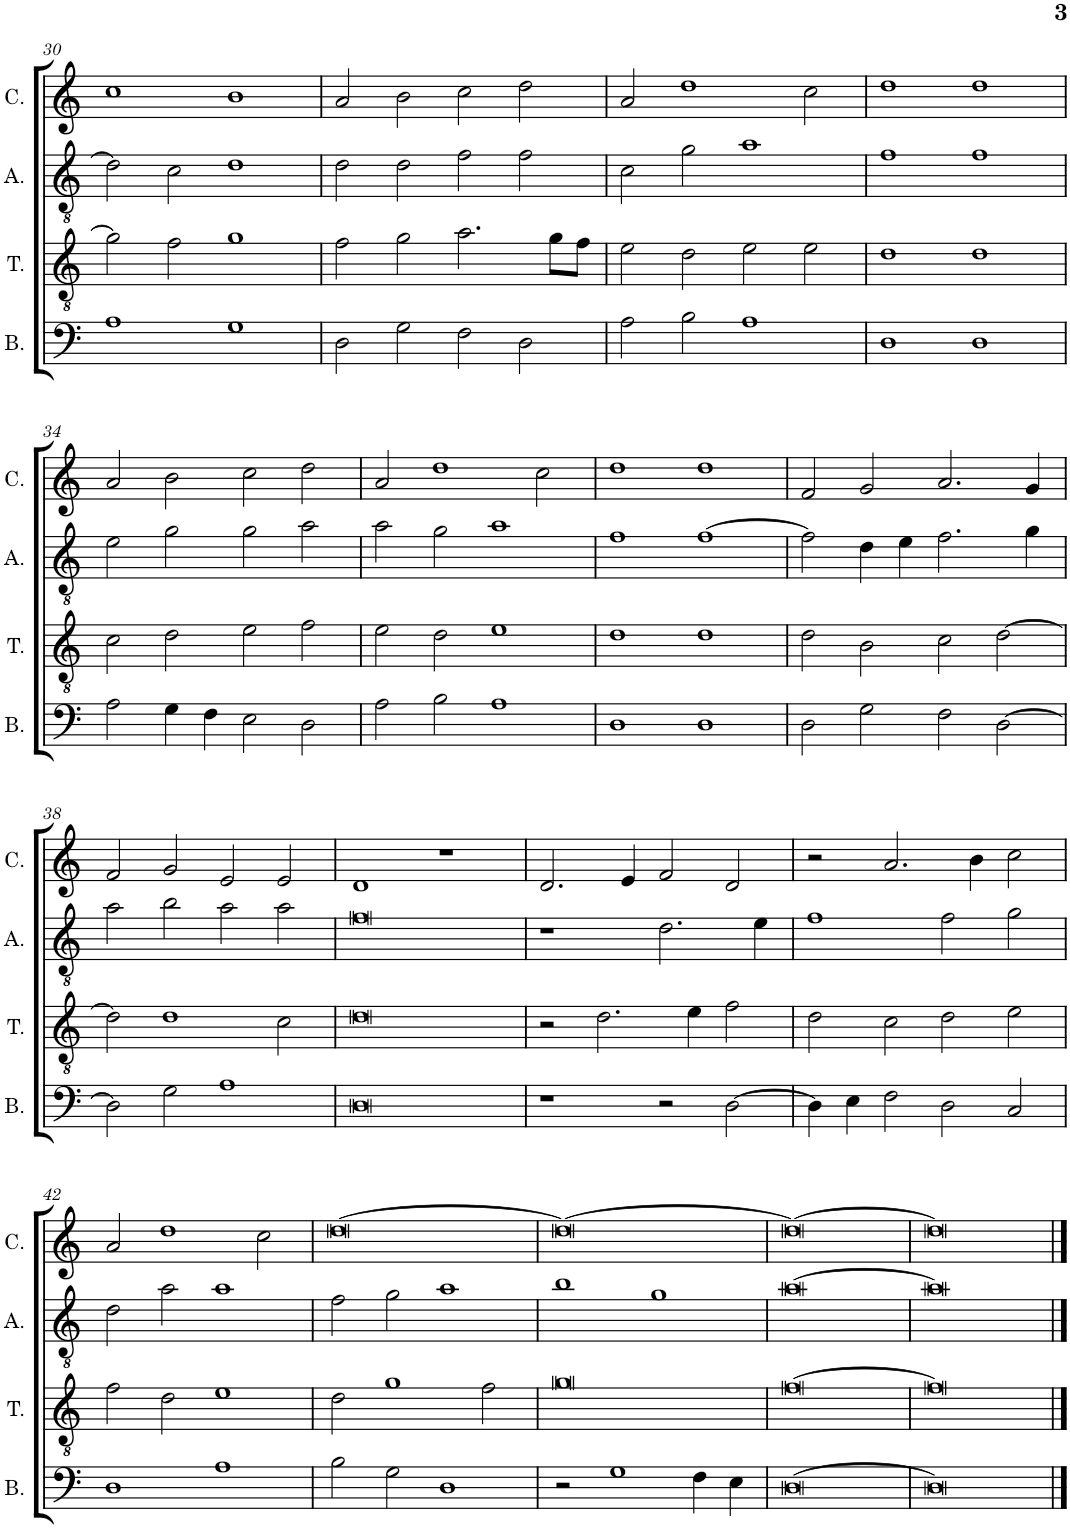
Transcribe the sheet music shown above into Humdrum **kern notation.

**kern	**kern	**kern	**kern
*part4	*part3	*part2	*part1
*staff4	*staff3	*staff2	*staff1
*I"Bassus	*I"Tenor	*I"Altus	*I"Cantus
*I'B.	*I'T.	*I'A.	*I'C.
!!LO:PB:g=z
*clefF4	*clefGv2	*clefGv2	*clefG2
*k[]	*k[]	*k[]	*k[]
*M2/1	*M2/1	*M2/1	*M2/1
=30	=30	=30	=30
1A	2g\]	2d\]	1cc
.	2f\	2c\	.
1G	1g	1d	1b
=31	=31	=31	=31
2D\	2f\	2d\	2a/
2G\	2g\	2d\	2b\
2F\	2.a\	2f\	2cc\
2D\	.	2f\	2dd\
.	8g\L	.	.
.	8f\J	.	.
=32	=32	=32	=32
2A\	2e\	2c\	2a/
2B\	2d\	2g\	1dd
1A	2e\	1a	.
.	2e\	.	2cc\
=33	=33	=33	=33
1D	1d	1f	1dd
1D	1d	1f	1dd
!!LO:LB:g=z
=34	=34	=34	=34
2A\	2c\	2e\	2a/
4G\	2d\	2g\	2b\
4F\	.	.	.
2E\	2e\	2g\	2cc\
2D\	2f\	2a\	2dd\
=35	=35	=35	=35
2A\	2e\	2a\	2a/
2B\	2d\	2g\	1dd
1A	1e	1a	.
.	.	.	2cc\
=36	=36	=36	=36
1D	1d	1f	1dd
1D	1d	[1f	1dd
=37	=37	=37	=37
2D\	2d\	2f\]	2f/
2G\	2B\	4d\	2g/
.	.	4e\	.
2F\	2c\	2.f\	2.a/
[2D\	[2d\	.	.
.	.	4g\	4g/
!!LO:LB:g=z
=38	=38	=38	=38
2D\]	2d\]	2a\	2f/
2G\	1d	2b\	2g/
1A	.	2a\	2e/
.	2c\	2a\	2e/
=39	=39	=39	=39
0D	0d	0f	1d
.	.	.	1r
=40	=40	=40	=40
1r	2r	1r	2.d/
.	2.d\	.	.
.	.	.	4e/
2r	.	2.d\	2f/
.	4e\	.	.
[2D\	2f\	.	2d/
.	.	4e\	.
=41	=41	=41	=41
4D\]	2d\	1f	2r
4E\	.	.	.
2F\	2c\	.	2.a/
2D\	2d\	2f\	.
.	.	.	4b\
2C/	2e\	2g\	2cc\
!!LO:LB:g=z
=42	=42	=42	=42
1D	2f\	2d\	2a/
.	2d\	2a\	1dd
1A	1e	1a	.
.	.	.	2cc\
=43	=43	=43	=43
2B\	2d\	2f\	[0dd
2G\	1g	2g\	.
1D	.	1a	.
.	2f\	.	.
=44	=44	=44	=44
2r	0g	1b	0dd_
1G	.	.	.
.	.	1g	.
4F\	.	.	.
4E\	.	.	.
=45	=45	=45	=45
[0D	[0f	[0a	0dd_
=46	=46	=46	=46
0D]	0f]	0a]	0dd]
==	==	==	==
*-	*-	*-	*-
